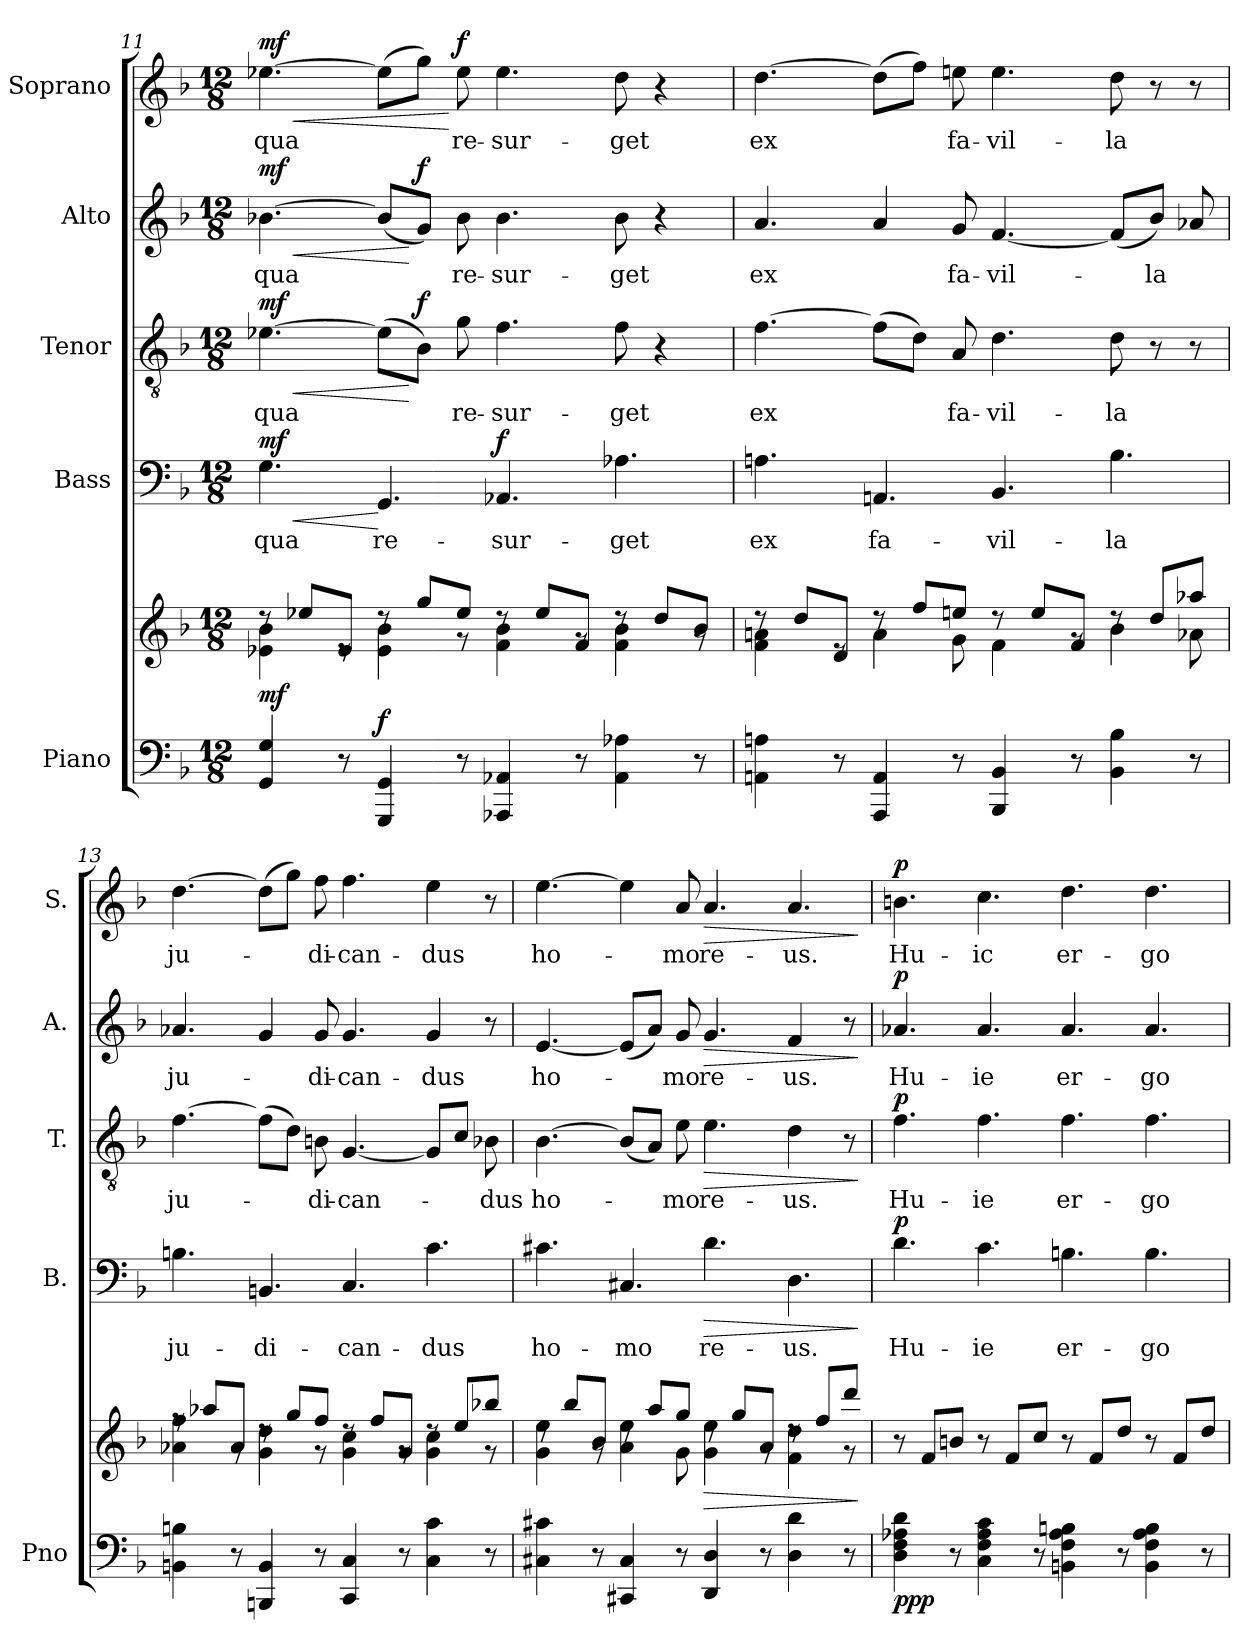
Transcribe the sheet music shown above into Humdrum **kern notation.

**kern	**kern	**dynam	**kern	**text	**dynam	**kern	**text	**dynam	**kern	**text	**dynam	**kern	**text	**dynam
*part5	*part5	*part5	*part4	*part4	*part4	*part3	*part3	*part3	*part2	*part2	*part2	*part1	*part1	*part1
*staff6	*staff5	*staff5/6	*staff4	*staff4	*staff4	*staff3	*staff3	*staff3	*staff2	*staff2	*staff2	*staff1	*staff1	*staff1
*I"Piano	*	*	*I"Bass	*	*	*I"Tenor	*	*	*I"Alto	*	*	*I"Soprano	*	*
*I'Pno	*	*	*I'B.	*	*	*I'T.	*	*	*I'A.	*	*	*I'S.	*	*
*clefF4	*clefG2	*	*clefF4	*	*	*clefGv2	*	*	*clefG2	*	*	*clefG2	*	*
*k[b-]	*k[b-]	*	*k[b-]	*	*	*k[b-]	*	*	*k[b-]	*	*	*k[b-]	*	*
*M12/8	*M12/8	*	*M12/8	*	*	*M12/8	*	*	*M12/8	*	*	*M12/8	*	*
=11	=11	=11	=11	=11	=11	=11	=11	=11	=11	=11	=11	=11	=11	=11
*	*^	*	*	*	*	*	*	*	*	*	*	*	*	*
!	!	!	!LO:DY:b	!	!LO:LY:b	!LO:HP:b	!	!LO:LY:b	!LO:HP:b	!	!LO:LY:b	!LO:HP:b	!	!LO:LY:b	!LO:HP:b
!	!	!	!	!	!	!LO:DY:n=1:a	!	!	!LO:DY:n=1:a	!	!	!LO:DY:n=1:a	!	!	!LO:DY:n=1:a
4GG/ 4G/	8rdd	4e-X\ 4b-\	mf	4.G\	qua	< mf	[4.e-X\	qua	< mf	[4.b-X\	qua	< mf	[4.ee-X\	qua	< mf
.	8ee-X/L	.	.	.	.	.	.	.	.	.	.	.	.	.	.
8r	8e-/J	8re	.	.	.	.	.	.	.	.	.	.	.	.	.
!	!	!	!LO:DY:a=2	!	!LO:LY:b	!	!	!	!	!	!	!	!	!	!
4GGG/ 4GG/	8rdd	4e-\ 4b-\	f	4.GG/	re-	[	(>8e-\L]	.	.	(<8b-/L]	.	.	(>8ee-\L]	.	.
!	!	!	!	!	!	!	!	!	!LO:DY:n=2:a	!	!	!LO:DY:n=2:a	!	!	!
.	8gg/L	.	.	.	.	.	8B-\J)	.	[ f	8g/J)	.	[ f	8gg\J)	.	.
!	!	!	!	!	!	!	!	!LO:LY:b	!	!	!LO:LY:b	!	!	!LO:LY:b	!LO:DY:n=2:a
8r	8ee-/J	8rg	.	.	.	.	8g\	re-	.	8b-\	re-	.	8ee-\	re-	[ f
!	!	!	!	!	!LO:LY:b	!LO:DY:n=2:a	!	!LO:LY:b	!	!	!LO:LY:b	!	!	!LO:LY:b	!
4AAA-X/ 4AA-X/	8rdd	4f\ 4b-\	.	4.AA-X/	-sur-	f	4.f\	-sur-	.	4.b-\	-sur-	.	4.ee-\	-sur-	.
.	8ee-/L	.	.	.	.	.	.	.	.	.	.	.	.	.	.
8r	8f/J	8rg	.	.	.	.	.	.	.	.	.	.	.	.	.
!	!	!	!	!	!LO:LY:b	!	!	!LO:LY:b	!	!	!LO:LY:b	!	!	!LO:LY:b	!
4AA-\ 4A-X\	8rdd	4f\ 4b-\	.	4.A-X\	-get	.	8f\	-get	.	8b-\	-get	.	8dd\	-get	.
.	8dd/L	.	.	.	.	.	4r	.	.	4r	.	.	4r	.	.
8r	8b-/J	8rg	.	.	.	.	.	.	.	.	.	.	.	.	.
=12	=12	=12	=12	=12	=12	=12	=12	=12	=12	=12	=12	=12	=12	=12	=12
!	!	!	!	!	!LO:LY:b	!	!	!LO:LY:b	!	!	!LO:LY:b	!	!	!LO:LY:b	!
4AAn\ 4An\	8rdd	4f\ 4an\	.	4.An\	ex	.	[4.f\	ex	.	4.a/	ex	.	[4.dd\	ex	.
.	8dd/L	.	.	.	.	.	.	.	.	.	.	.	.	.	.
8r	8d/J	8re	.	.	.	.	.	.	.	.	.	.	.	.	.
!	!	!	!	!	!LO:LY:b	!	!	!	!	!	!	!	!	!	!
4AAA/ 4AA/	8rdd	4a\	.	4.AAn/	fa-	.	(>8f\L]	.	.	4a/	.	.	(>8dd\L]	.	.
.	8ff/L	.	.	.	.	.	8d\J)	.	.	.	.	.	8ff\J)	.	.
!	!	!	!	!	!	!	!	!LO:LY:b	!	!	!LO:LY:b	!	!	!LO:LY:b	!
8r	8een/J	8g\	.	.	.	.	8A/	fa-	.	8g/	fa-	.	8een\	fa-	.
!	!	!	!	!	!LO:LY:b	!	!	!LO:LY:b	!	!	!LO:LY:b	!	!	!LO:LY:b	!
4BBB-/ 4BB-/	8rdd	4f\	.	4.BB-/	-vil-	.	4.d\	-vil-	.	[4.f/	-vil-	.	4.ee\	-vil-	.
.	8ee/L	.	.	.	.	.	.	.	.	.	.	.	.	.	.
8r	8f/J	8rg	.	.	.	.	.	.	.	.	.	.	.	.	.
!	!	!	!	!	!LO:LY:b	!	!	!LO:LY:b	!	!	!	!	!	!LO:LY:b	!
4BB-\ 4B-\	8rdd	4b-\	.	4.B-\	-la	.	8d\	-la	.	(<8f/L]	.	.	8dd\	-la	.
!	!	!	!	!	!	!	!	!	!	!	!LO:LY:b	!	!	!	!
.	8dd/L	.	.	.	.	.	8r	.	.	8b-/J)	-la	.	8r	.	.
8r	8aa-X/J	8a-X\	.	.	.	.	8r	.	.	8a-X/	.	.	8r	.	.
!!LO:LB:g=z
=13	=13	=13	=13	=13	=13	=13	=13	=13	=13	=13	=13	=13	=13	=13	=13
!	!	!	!	!	!LO:LY:b	!	!	!LO:LY:b	!	!	!LO:LY:b	!	!	!LO:LY:b	!
4BBn\ 4Bn\	8rff	4a-X\ 4ff\	.	4.Bn\	ju-	.	[4.f\	ju-	.	4.a-X/	ju-	.	[4.dd\	ju-	.
.	8aa-X/L	.	.	.	.	.	.	.	.	.	.	.	.	.	.
8r	8a-/J	8rg	.	.	.	.	.	.	.	.	.	.	.	.	.
!	!	!	!	!	!LO:LY:b	!	!	!	!	!	!	!	!	!	!
4BBBn/ 4BB/	8rdd	4g\ 4dd\	.	4.BBn/	-di-	.	(>8f\L]	.	.	4g/	.	.	(>8dd\L]	.	.
.	8gg/L	.	.	.	.	.	8d\J)	.	.	.	.	.	8gg\J)	.	.
!	!	!	!	!	!	!	!	!LO:LY:b	!	!	!LO:LY:b	!	!	!LO:LY:b	!
8r	8ff/J	8rg	.	.	.	.	8Bn\	-di-	.	8g/	-di-	.	8ff\	-di-	.
!	!	!	!	!	!LO:LY:b	!	!	!LO:LY:b	!	!	!LO:LY:b	!	!	!LO:LY:b	!
4CC/ 4C/	8rdd	4g\ 4cc\	.	4.C/	-can-	.	[4.G/	-can-	.	4.g/	-can-	.	4.ff\	-can-	.
.	8ff/L	.	.	.	.	.	.	.	.	.	.	.	.	.	.
8r	8g/J	8rg	.	.	.	.	.	.	.	.	.	.	.	.	.
!	!	!	!	!	!LO:LY:b	!	!	!	!	!	!LO:LY:b	!	!	!LO:LY:b	!
4C\ 4c\	8rdd	4g\ 4cc\	.	4.c\	-dus	.	8G/L]	.	.	4g/	-dus	.	4ee\	-dus	.
.	8ee/L	.	.	.	.	.	8c/J	.	.	.	.	.	.	.	.
!	!	!	!	!	!	!	!	!LO:LY:b	!	!	!	!	!	!	!
8r	8bb-X/J	8rg	.	.	.	.	8B-X\	-dus	.	8r	.	.	8r	.	.
=14	=14	=14	=14	=14	=14	=14	=14	=14	=14	=14	=14	=14	=14	=14	=14
!	!	!	!	!	!LO:LY:b	!	!	!LO:LY:b	!	!	!LO:LY:b	!	!	!LO:LY:b	!
4C#X\ 4c#X\	8rdd	4g\ 4ee\	.	4.c#X\	ho-	.	[4.B-\	ho-	.	[4.e/	ho-	.	[4.ee\	ho-	.
.	8bb-/L	.	.	.	.	.	.	.	.	.	.	.	.	.	.
8r	8b-/J	8rg	.	.	.	.	.	.	.	.	.	.	.	.	.
!	!	!	!	!	!LO:LY:b	!	!	!	!	!	!	!	!	!	!
4CC#X/ 4C#/	8rdd	4a\ 4ee\	.	4.C#X/	-mo	.	(<8B-/L]	.	.	(<8e/L]	.	.	4ee\]	.	.
.	8aa/L	.	.	.	.	.	8A/J)	.	.	8a/J)	.	.	.	.	.
!	!	!	!	!	!	!	!	!LO:LY:b	!	!	!LO:LY:b	!	!	!LO:LY:b	!
8r	8gg/J	8g\	.	.	.	.	8e\	-mo	.	8g/	-mo	.	8a/	-mo	.
!	!	!	!LO:HP:b	!	!LO:LY:b	!LO:HP:b	!	!LO:LY:b	!LO:HP:b	!	!LO:LY:b	!LO:HP:b	!	!LO:LY:b	!LO:HP:b
4DD/ 4D/	8rdd	4g\ 4ee\	>	4.d\	re-	>	4.e\	re-	>	4.g/	re-	>	4.a/	re-	>
.	8gg/L	.	.	.	.	.	.	.	.	.	.	.	.	.	.
8r	8a/J	8rg	.	.	.	.	.	.	.	.	.	.	.	.	.
!	!	!	!	!	!LO:LY:b	!	!	!LO:LY:b	!	!	!LO:LY:b	!	!	!LO:LY:b	!
4D\ 4d\	8rdd	4f\ 4dd\	.	4.D\	-us.	.	4d\	-us.	.	4f/	-us.	.	4.a/	-us.	.
.	8ff/L	.	.	.	.	.	.	.	.	.	.	.	.	.	.
8r	8ddd/J	8rg	.	.	.	.	8r	.	.	8r	.	.	.	.	.
*	*v	*v	*	*	*	*	*	*	*	*	*	*	*	*	*
.	.	]	.	.	]	.	.	]	.	.	]	.	.	]
=15	=15	=15	=15	=15	=15	=15	=15	=15	=15	=15	=15	=15	=15	=15
!	!	!LO:DY:b=2	!	!LO:LY:b	!	!	!LO:LY:b	!	!	!LO:LY:b	!	!	!LO:LY:b	!
!	!	!LO:DY:n=1:b	!	!	!LO:DY:a	!	!	!LO:DY:a	!	!	!LO:DY:a	!	!	!LO:DY:a
4D\ 4F\ 4A-X\ 4d\	8r	pp p	4.d\	Hu-	p	4.f\	Hu-	p	4.a-X/	Hu-	p	4.bn\	Hu-	p
.	8f/L	.	.	.	.	.	.	.	.	.	.	.	.	.
8r	8bn/J	.	.	.	.	.	.	.	.	.	.	.	.	.
!	!	!	!	!LO:LY:b	!	!	!LO:LY:b	!	!	!LO:LY:b	!	!	!LO:LY:b	!
4C\ 4F\ 4A-\ 4c\	8r	.	4.c\	-ie	.	4.f\	-ie	.	4.a-/	-ie	.	4.cc\	-ic	.
.	8f/L	.	.	.	.	.	.	.	.	.	.	.	.	.
8r	8cc/J	.	.	.	.	.	.	.	.	.	.	.	.	.
!	!	!	!	!LO:LY:b	!	!	!LO:LY:b	!	!	!LO:LY:b	!	!	!LO:LY:b	!
4BBn\ 4F\ 4A-\ 4Bn\	8r	.	4.Bn\	er-	.	4.f\	er-	.	4.a-/	er-	.	4.dd\	er-	.
.	8f/L	.	.	.	.	.	.	.	.	.	.	.	.	.
8r	8dd/J	.	.	.	.	.	.	.	.	.	.	.	.	.
!	!	!	!	!LO:LY:b	!	!	!LO:LY:b	!	!	!LO:LY:b	!	!	!LO:LY:b	!
4BB\ 4F\ 4A-\ 4B\	8r	.	4.B\	-go	.	4.f\	-go	.	4.a-/	-go	.	4.dd\	-go	.
.	8f/L	.	.	.	.	.	.	.	.	.	.	.	.	.
8r	8dd/J	.	.	.	.	.	.	.	.	.	.	.	.	.
=	=	=	=	=	=	=	=	=	=	=	=	=	=	=
*-	*-	*-	*-	*-	*-	*-	*-	*-	*-	*-	*-	*-	*-	*-
